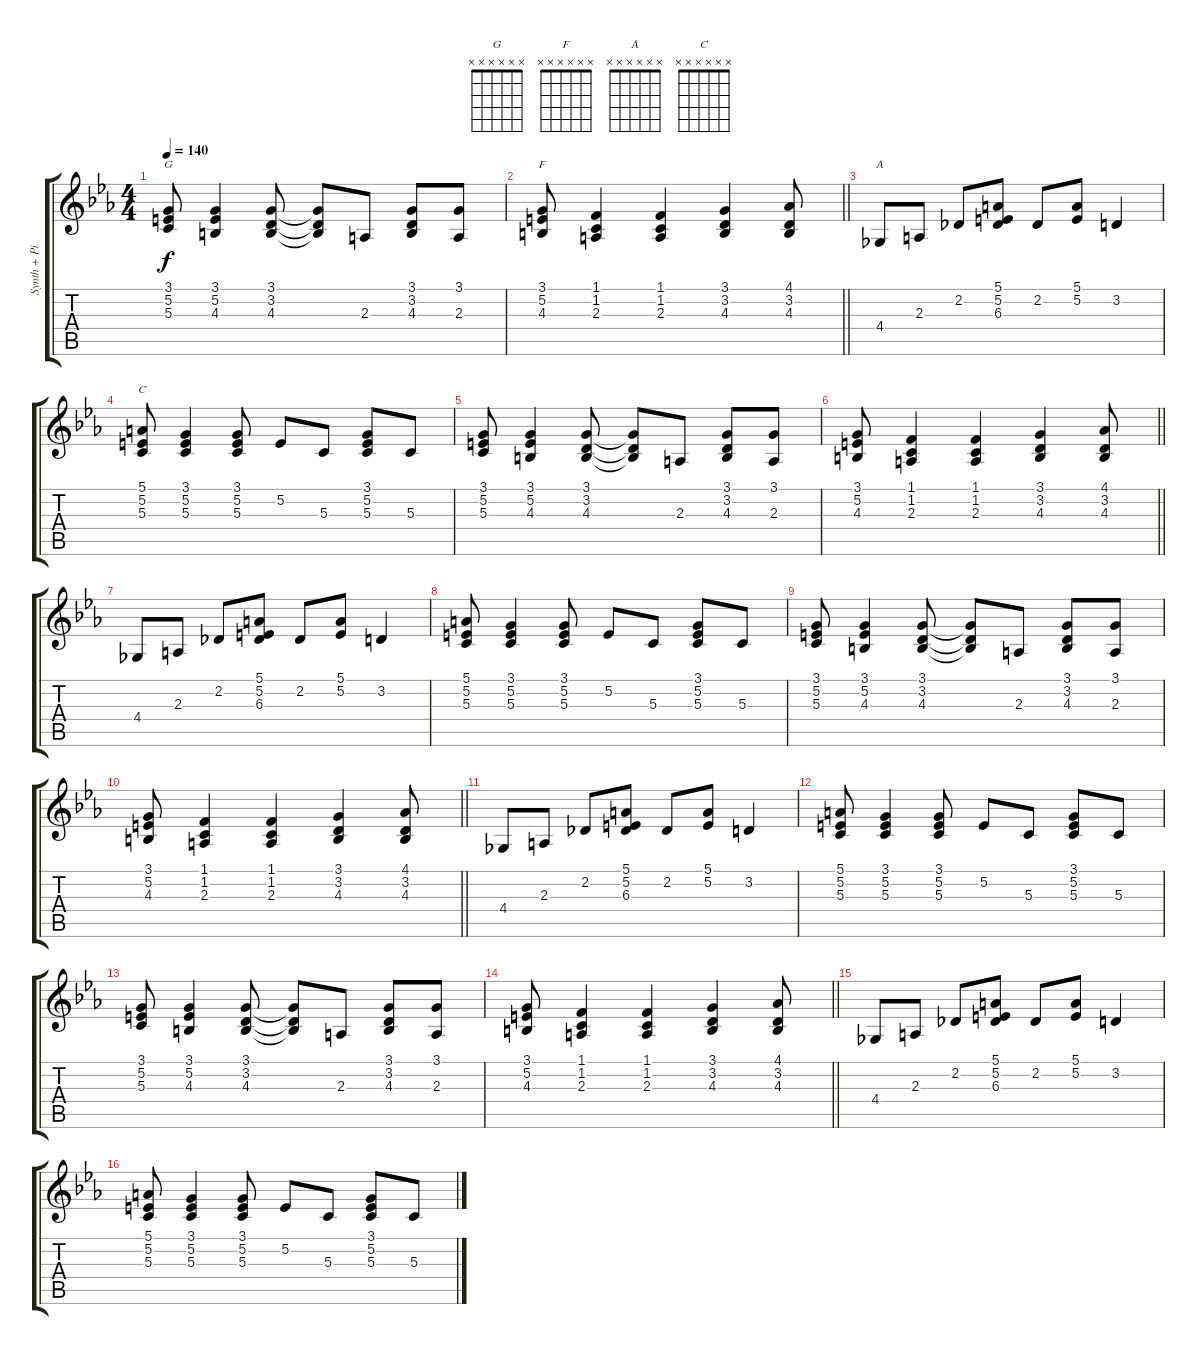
\track ("Synth + Piano RH - Elton John" "Synth + Pi") {instrument acousticgrandpiano}
\staff {score tabs}
\tuning (E4 B3 G3 D3 A2 E2) {hide}
\chord ("G" x x x x x x)
\chord ("F" x x x x x x)
\chord ("A" x x x x x x)
\chord ("C" x x x x x x)
\ts (4 4)
\tempo 140
\clef g2
\ks cminor
(3.1 5.2 5.3).8{ch "G" dy f} (3.1 5.2 4.3).4 (3.1 3.2 4.3).8 (3.1{t} 3.2{t} 4.3{t}).8 2.3.8 (3.1 3.2 4.3).8 (3.1 2.3).8 |
\barLineRight lightlight
(3.1 5.2 4.3).8{ch "F"} (1.1 1.2 2.3).4 (1.1 1.2 2.3).4 (3.1 3.2 4.3).4 (4.1 3.2 4.3).8 |
4.4.8{ch "A"} 2.3.8 2.2.8 (5.1 5.2 6.3).8 2.2.8 (5.1 5.2).8 3.2.4 |
(5.1 5.2 5.3).8{ch "C"} (3.1 5.2 5.3).4 (3.1 5.2 5.3).8 5.2.8 5.3.8 (3.1 5.2 5.3).8 5.3.8 |
(3.1 5.2 5.3).8 (3.1 5.2 4.3).4 (3.1 3.2 4.3).8 (3.1{t} 3.2{t} 4.3{t}).8 2.3.8 (3.1 3.2 4.3).8 (3.1 2.3).8 |
\barLineRight lightlight
(3.1 5.2 4.3).8 (1.1 1.2 2.3).4 (1.1 1.2 2.3).4 (3.1 3.2 4.3).4 (4.1 3.2 4.3).8 |
4.4.8 2.3.8 2.2.8 (5.1 5.2 6.3).8 2.2.8 (5.1 5.2).8 3.2.4 |
(5.1 5.2 5.3).8 (3.1 5.2 5.3).4 (3.1 5.2 5.3).8 5.2.8 5.3.8 (3.1 5.2 5.3).8 5.3.8 |
(3.1 5.2 5.3).8 (3.1 5.2 4.3).4 (3.1 3.2 4.3).8 (3.1{t} 3.2{t} 4.3{t}).8 2.3.8 (3.1 3.2 4.3).8 (3.1 2.3).8 |
\barLineRight lightlight
(3.1 5.2 4.3).8 (1.1 1.2 2.3).4 (1.1 1.2 2.3).4 (3.1 3.2 4.3).4 (4.1 3.2 4.3).8 |
4.4.8{volume 14} 2.3.8 2.2.8 (5.1 5.2 6.3).8 2.2.8 (5.1 5.2).8 3.2.4 |
(5.1 5.2 5.3).8 (3.1 5.2 5.3).4 (3.1 5.2 5.3).8 5.2.8 5.3.8 (3.1 5.2 5.3).8 5.3.8 |
(3.1 5.2 5.3).8 (3.1 5.2 4.3).4 (3.1 3.2 4.3).8 (3.1{t} 3.2{t} 4.3{t}).8 2.3.8 (3.1 3.2 4.3).8 (3.1 2.3).8 |
\barLineRight lightlight
(3.1 5.2 4.3).8 (1.1 1.2 2.3).4 (1.1 1.2 2.3).4 (3.1 3.2 4.3).4 (4.1 3.2 4.3).8 |
4.4.8 2.3.8 2.2.8 (5.1 5.2 6.3).8 2.2.8 (5.1 5.2).8 3.2.4 |
(5.1 5.2 5.3).8 (3.1 5.2 5.3).4 (3.1 5.2 5.3).8 5.2.8 5.3.8 (3.1 5.2 5.3).8 5.3.8
